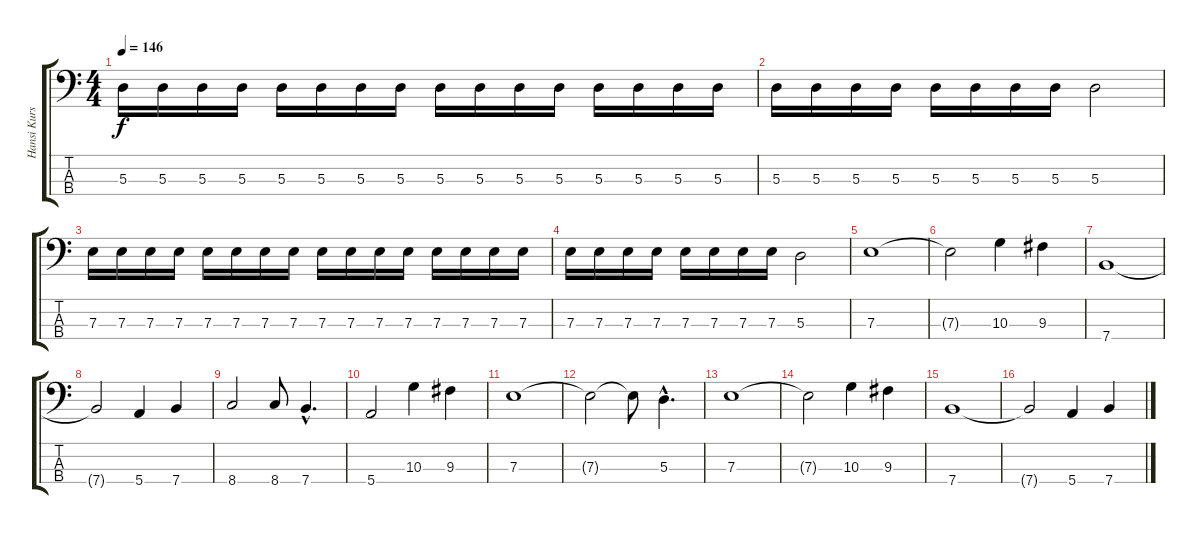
\track ("Hansi Kursh" "Hansi Kurs") {instrument electricbasspick}
\staff {score tabs}
\tuning (G2 D2 A1 E1) {hide}
\ts (4 4)
\tempo 146
\clef f4
\ks c
5.3.16{dy f} 5.3.16 5.3.16 5.3.16 5.3.16 5.3.16 5.3.16 5.3.16 5.3.16 5.3.16 5.3.16 5.3.16 5.3.16 5.3.16 5.3.16 5.3.16 |
5.3.16 5.3.16 5.3.16 5.3.16 5.3.16 5.3.16 5.3.16 5.3.16 5.3.2 |
7.3.16 7.3.16 7.3.16 7.3.16 7.3.16 7.3.16 7.3.16 7.3.16 7.3.16 7.3.16 7.3.16 7.3.16 7.3.16 7.3.16 7.3.16 7.3.16 |
7.3.16 7.3.16 7.3.16 7.3.16 7.3.16 7.3.16 7.3.16 7.3.16 5.3.2 |
7.3.1 |
7.3{t}.2 10.3.4 9.3.4 |
7.4.1 |
7.4{t}.2 5.4.4 7.4.4 |
8.4.2 8.4.8 7.4{hac}.4{d} |
5.4.2 10.3.4 9.3.4 |
7.3.1 |
7.3{t}.2 7.3{t}.8 5.3{hac}.4{d} |
7.3.1 |
7.3{t}.2 10.3.4 9.3.4 |
7.4.1 |
7.4{t}.2 5.4.4 7.4.4
